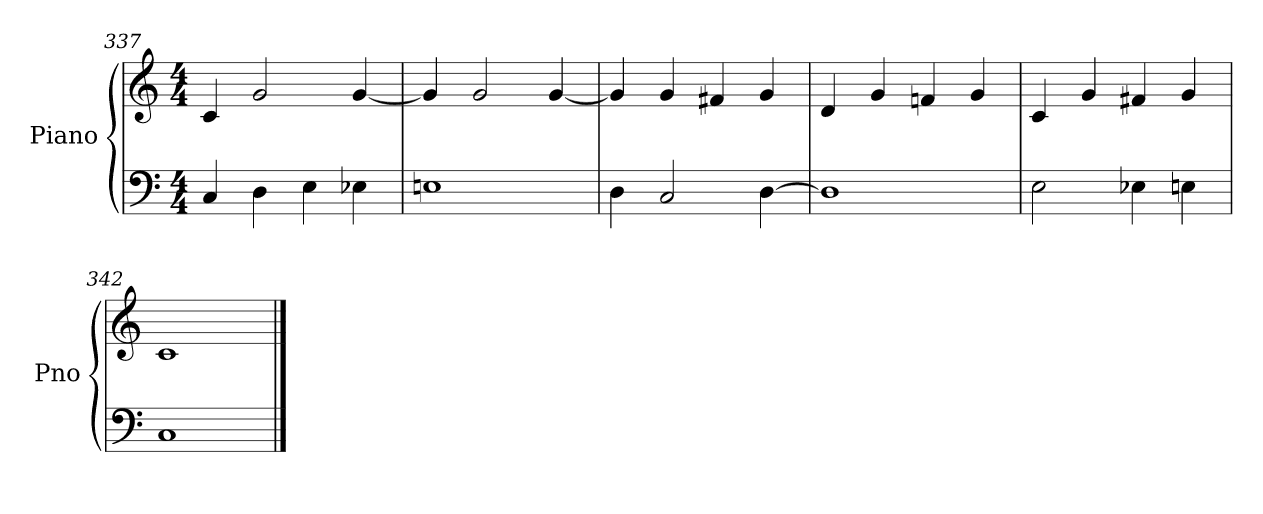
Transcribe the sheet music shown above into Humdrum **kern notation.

**kern	**kern
*part1	*part1
*staff2	*staff1
*I"Piano	*
*I'Pno	*
!!LO:LB:g=z
*clefF4	*clefG2
*k[]	*k[]
*M4/4	*M4/4
=337	=337
4C/	4c/
4D\	2g/
4E\	.
4E-X\	[4g/
=338	=338
1En	4g/]
.	2g/
.	[4g/
=339	=339
4D\	4g/]
2C/	4g/
.	4f#X/
[4D\	4g/
=340	=340
1D]	4d/
.	4g/
.	4fn/
.	4g/
=341	=341
2E\	4c/
.	4g/
4E-X\	4f#X/
4En\	4g/
=342	=342
1C	1c
==	==
*-	*-
